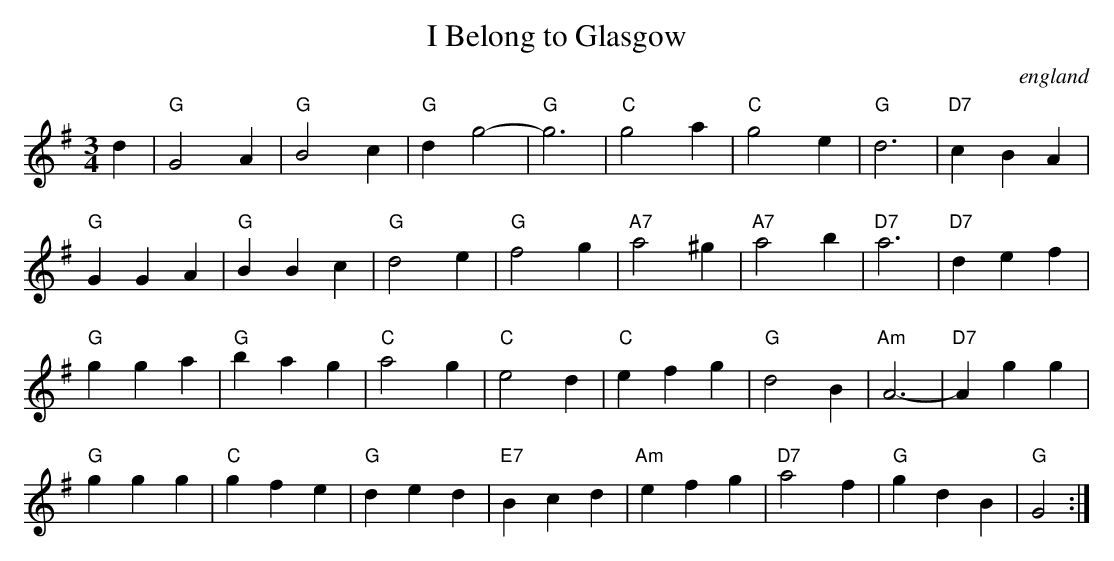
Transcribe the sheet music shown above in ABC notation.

X:1
T:I Belong to Glasgow
O:england
M:3/4
L:1/4
K:G
d|"G"G2A|"G"B2c|"G"dg2-|"G"g3|"C"g2a|"C"g2e|"G"d3|"D7"cBA|
"G"GGA|"G"BBc|"G"d2e|"G"f2g|"A7"a2^g|"A7"a2b|"D7"a3|"D7"def|
"G"gga|"G"bag|"C"a2g|"C"e2d|"C"efg|"G"d2B|"Am"A3-|"D7"Agg|
"G"ggg|"C"gfe|"G"ded|"E7"Bcd|"Am"efg|"D7"a2f|"G"gdB|"G"G2:|
